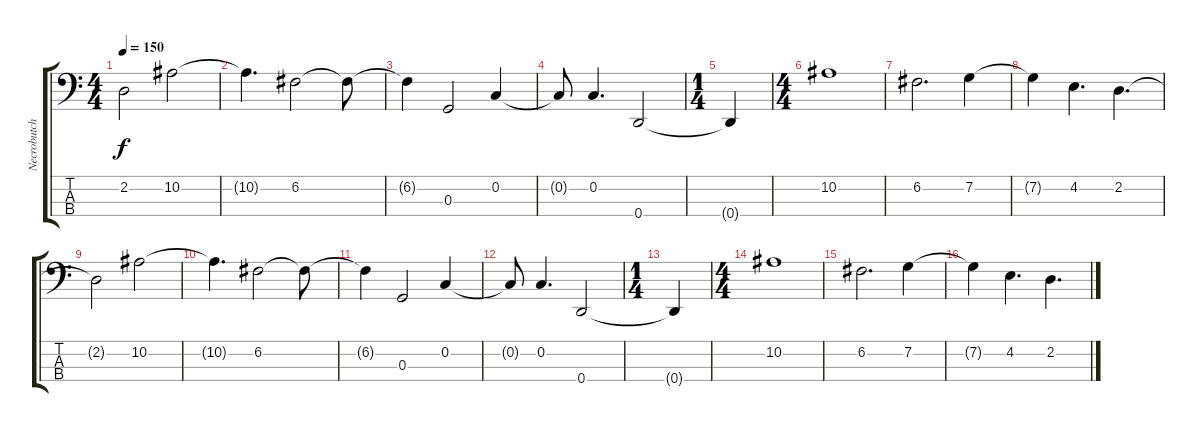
\track ("Necrobutcher" "Necrobutch") {instrument electricbassfinger}
\staff {score tabs}
\tuning (F2 C2 G1 D1) {hide}
\ts (4 4)
\tempo 150
\clef f4
\ks c
2.2{t}.2{dy f} 10.2.2 |
10.2{t}.4{d} 6.2.2 6.2{t}.8 |
6.2{t}.4 0.3.2 0.2.4 |
0.2{t}.8 0.2.4{d} 0.4.2 |
\ts (1 4)
0.4{t}.4 |
\ts (4 4)
10.2.1 |
6.2.2{d} 7.2.4 |
7.2{t}.4 4.2.4{d} 2.2.4{d} |
2.2{t}.2 10.2.2 |
10.2{t}.4{d} 6.2.2 6.2{t}.8 |
6.2{t}.4 0.3.2 0.2.4 |
0.2{t}.8 0.2.4{d} 0.4.2 |
\ts (1 4)
0.4{t}.4 |
\ts (4 4)
10.2.1 |
6.2.2{d} 7.2.4 |
7.2{t}.4 4.2.4{d} 2.2.4{d}
